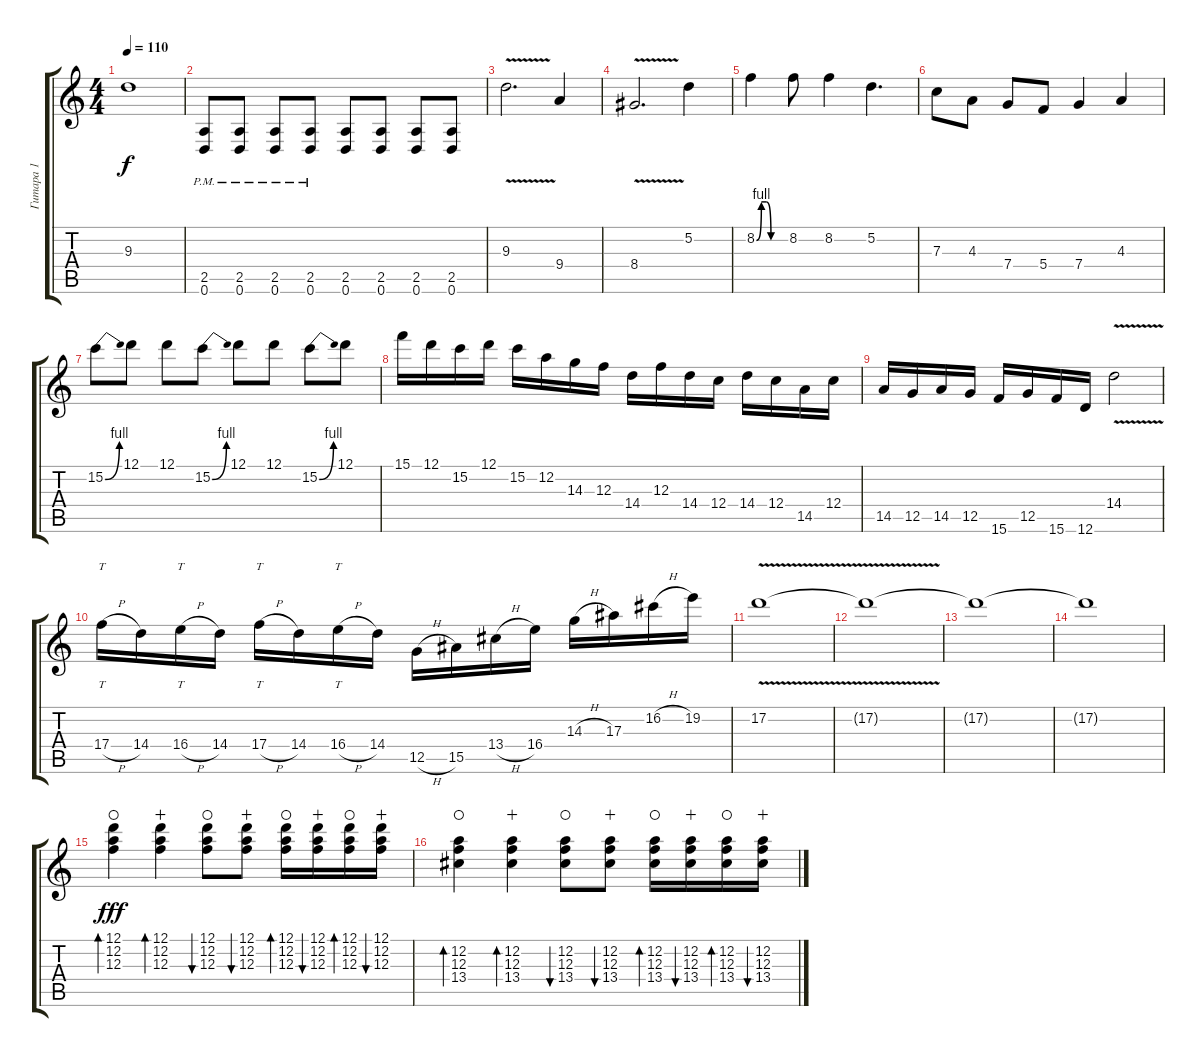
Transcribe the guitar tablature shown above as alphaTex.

\track ("Гитара 1" "Гитара 1") {instrument overdrivenguitar}
\staff {score tabs}
\tuning (D4 A3 F3 C3 G2 D2) {hide}
\ts (4 4)
\tempo 110
\clef g2
\ks c
9.3{t}.1{dy f} |
(2.5{pm} 0.6{pm}).8 (2.5{pm} 0.6{pm}).8 (2.5{pm} 0.6{pm}).8 (2.5{pm} 0.6{pm}).8 (2.5 0.6).8 (2.5 0.6).8 (2.5 0.6).8 (2.5 0.6).8 |
9.3{v}.2{d} 9.4.4 |
8.4{v}.2{d} 5.2.4 |
8.2{be (custom 0 0 10 4 20 4 30 0 40 0 50 0 60 0)}.4 8.2.8 8.2.4 5.2.4{d} |
7.3.8 4.3.8 7.4.8 5.4.8 7.4.4 4.3.4 |
15.2{be (bend 0 0 60 4)}.8 12.1.8 12.1.8 15.2{be (bend 0 0 60 4)}.8 12.1.8 12.1.8 15.2{be (bend 0 0 60 4)}.8 12.1.8 |
15.1.16 12.1.16 15.2.16 12.1.16 15.2.16 12.2.16 14.3.16 12.3.16 14.4.16 12.3.16 14.4.16 12.4.16 14.4.16 12.4.16 14.5.16 12.4.16 |
14.5.16 12.5.16 14.5.16 12.5.16 15.6.16 12.5.16 15.6.16 12.6.16 14.4{v}.2 |
17.4{h}.16{tt} 14.4.16 16.4{h}.16{tt} 14.4.16 17.4{h}.16{tt} 14.4.16 16.4{h}.16{tt} 14.4.16 12.5{h}.16 15.5.16 13.4{h}.16 16.4.16 14.3{h}.16 17.3.16 16.2{h}.16 19.2.16 |
17.2{v}.1 |
17.2{t}.1 |
17.2{t}.1 |
17.2{t}.1 |
(12.1 12.2 12.3).4{bd 30 dy fff volume 16 instrument electricguitarclean waho} (12.1 12.2 12.3).4{bd 30 wahc} (12.1 12.2 12.3).8{bu 60 waho} (12.1 12.2 12.3).8{bu 60 wahc} (12.1 12.2 12.3).16{bd 60 waho} (12.1 12.2 12.3).16{bu 60 wahc} (12.1 12.2 12.3).16{bd 60 waho} (12.1 12.2 12.3).16{bu 60 wahc} |
(12.2 12.3 13.4).4{bd 60 waho} (12.2 12.3 13.4).4{bd 60 wahc} (12.2 12.3 13.4).8{bu 60 waho} (12.2 12.3 13.4).8{bu 60 wahc} (12.2 12.3 13.4).16{bd 60 waho} (12.2 12.3 13.4).16{bu 60 wahc} (12.2 12.3 13.4).16{bd 60 waho} (12.2 12.3 13.4).16{bu 60 wahc}
